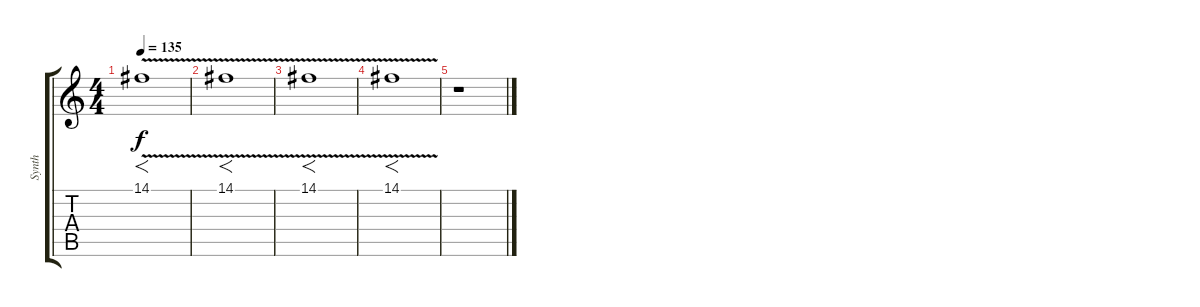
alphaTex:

\track ("Synth" "Synth") {instrument lead1square}
\staff {score tabs}
\tuning (E4 B3 G3 D3 A2 E2) {hide}
\ts (4 4)
\tempo 135
\clef g2
\ks c
14.1{v}.1{f dy f} |
14.1{v}.1{f} |
14.1{v}.1{f} |
14.1{v}.1{f} |
r.1
